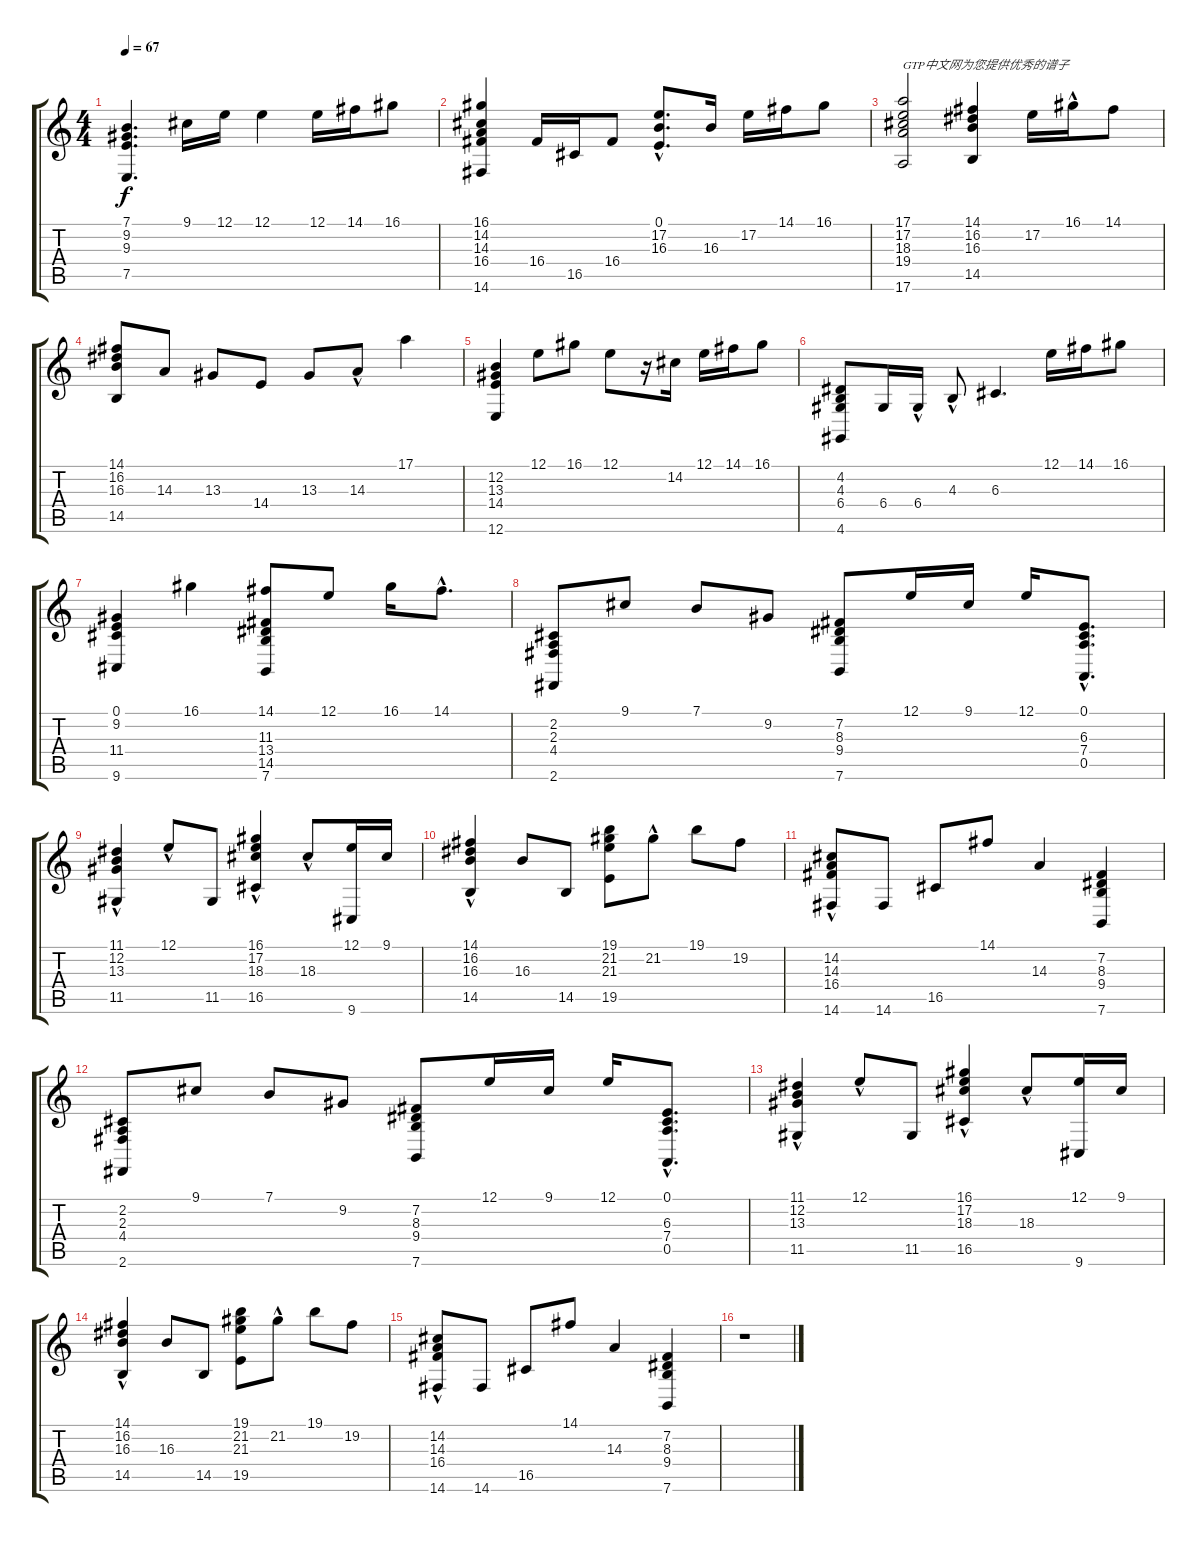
\track "" {instrument acousticgrandpiano}
\staff {score tabs}
\tuning (E4 B3 G3 D3 A2 E2) {hide}
\ts (4 4)
\tempo 67
\clef g2
\ks c
(7.1 9.2 9.3 7.5).4{d dy f instrument acousticgrandpiano} 9.1.16 12.1.16 12.1.4 12.1.16 14.1.16 16.1.8 |
(16.1 14.2 14.3 16.4 14.6).4 16.4.16 16.5.16 16.4.8 (0.1 17.2 16.3{hac}).8{d} 16.3.16 17.2.16 14.1.16 16.1.8 |
(17.1 17.2 18.3 19.4 17.6).2{txt "GTP中文网为您提供优秀的谱子"} (14.1 16.2 16.3 14.5).4 17.2.16 16.1{hac}.16 14.1.8 |
(14.1 16.2 16.3 14.5).8 14.3.8 13.3.8 14.4.8 13.3.8 14.3{hac}.8 17.1.4 |
(12.2 13.3 14.4 12.6).4 12.1.8 16.1.8 12.1.8 r.16 14.2.16 12.1.16 14.1.16 16.1.8 |
(4.2 4.3 6.4 4.6).8 6.4.16 6.4{hac}.16 4.3{hac}.8 6.3.4{d} 12.1.16 14.1.16 16.1.8 |
(0.1 9.2 11.4 9.6).4 16.1.4 (14.1 11.3 13.4 14.5 7.6).8 12.1.8 16.1.16 14.1{hac}.8{d} |
(2.2 2.3 4.4 2.6).8 9.1.8 7.1.8 9.2.8 (7.2 8.3 9.4 7.6).8 12.1.16 9.1.16 12.1.16 (0.1{hac} 6.3{hac} 7.4{hac} 0.5{hac}).8{d} |
(11.1 12.2 13.3 11.5{hac}).4 12.1{hac}.8 11.5.8 (16.1 17.2{hac} 18.3 16.5).4 18.3{hac}.8 (12.1 9.6).16 9.1.16 |
(14.1 16.2 16.3 14.5{hac}).4 16.3.8 14.5.8 (19.1 21.2 21.3 19.5).8 21.2{hac}.8 19.1.8 19.2.8 |
(14.2{hac} 14.3 16.4{hac} 14.6).8 14.6.8 16.5.8 14.1.8 14.3.4 (7.2 8.3 9.4 7.6).4 |
(2.2 2.3 4.4 2.6).8 9.1.8 7.1.8 9.2.8 (7.2 8.3 9.4 7.6).8 12.1.16 9.1.16 12.1.16 (0.1{hac} 6.3{hac} 7.4{hac} 0.5{hac}).8{d} |
(11.1 12.2 13.3 11.5{hac}).4 12.1{hac}.8 11.5.8 (16.1 17.2{hac} 18.3 16.5).4 18.3{hac}.8 (12.1 9.6).16 9.1.16 |
(14.1 16.2 16.3 14.5{hac}).4 16.3.8 14.5.8 (19.1 21.2 21.3 19.5).8 21.2{hac}.8 19.1.8 19.2.8 |
(14.2{hac} 14.3 16.4{hac} 14.6).8 14.6.8 16.5.8 14.1.8 14.3.4 (7.2 8.3 9.4 7.6).4 |
r.1
